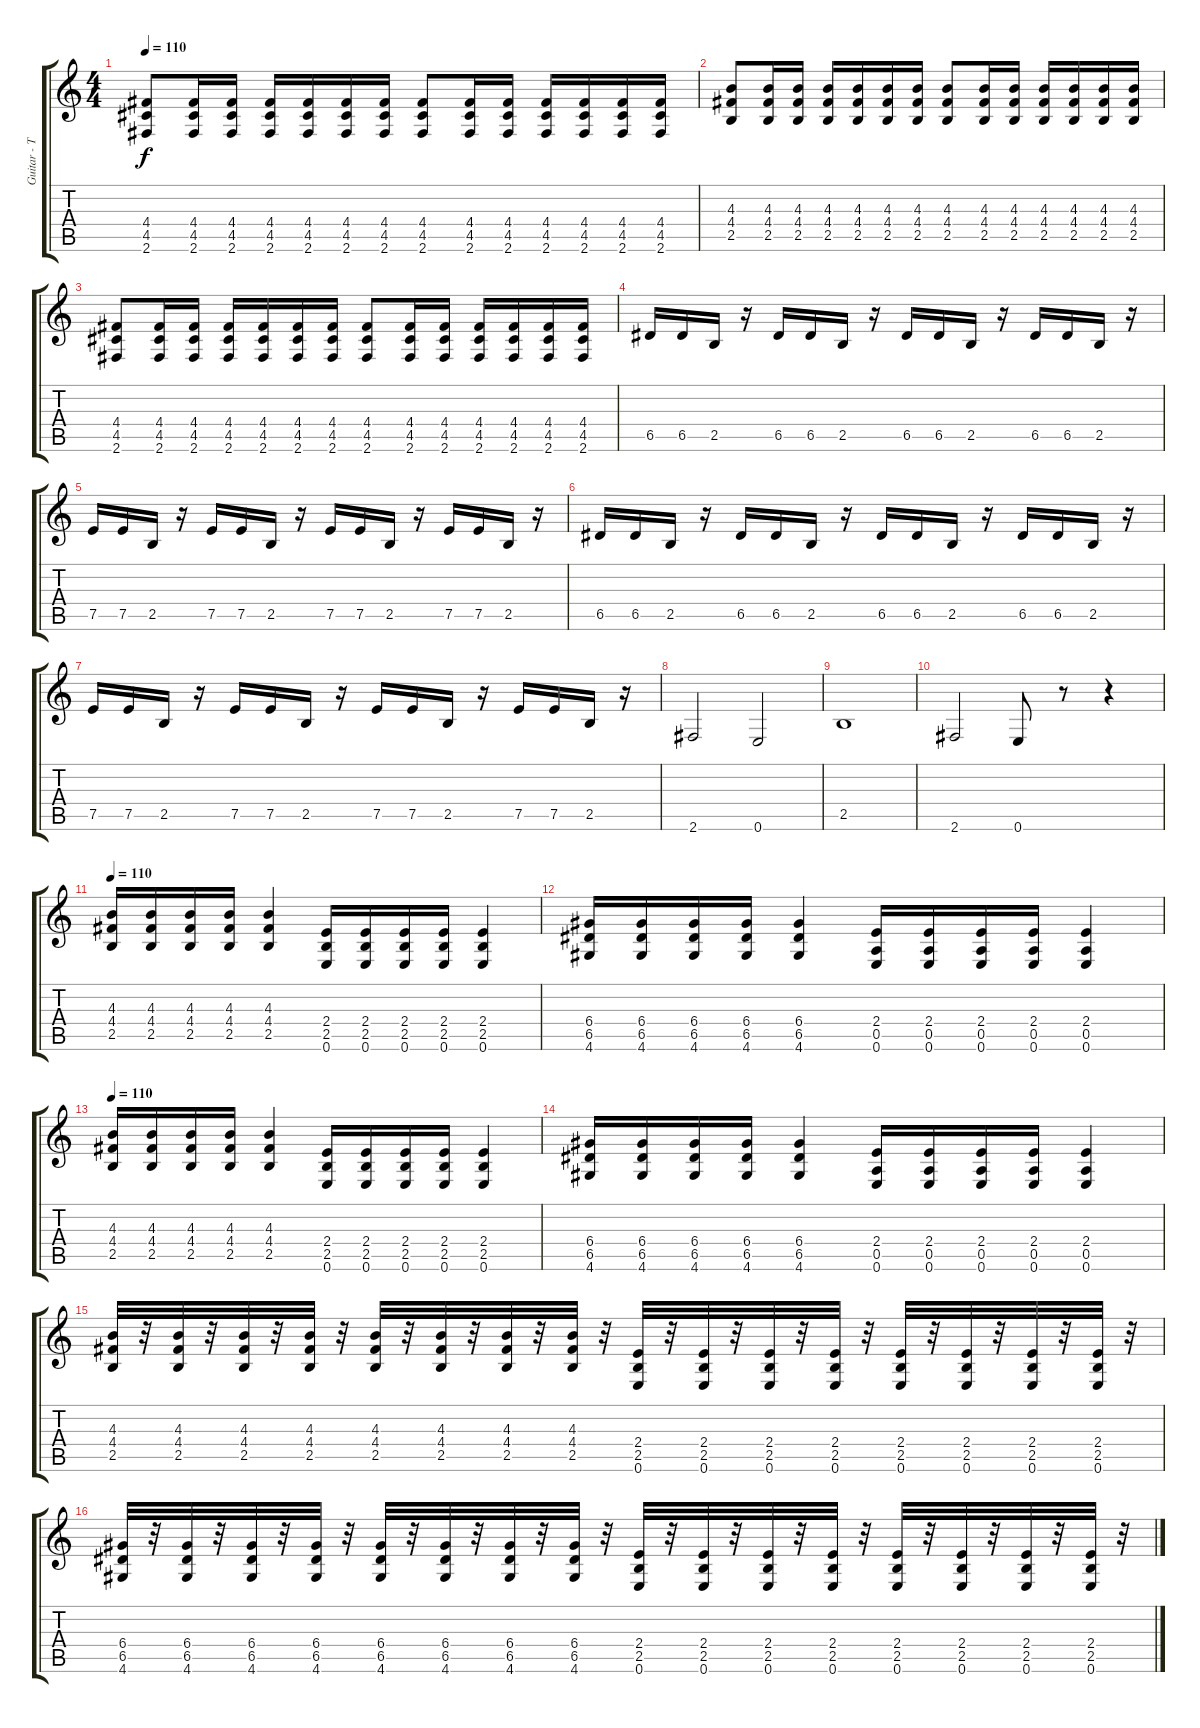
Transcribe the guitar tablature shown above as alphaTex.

\track ("Guitar - Tom Mattew Delonge" "Guitar - T") {instrument overdrivenguitar}
\staff {score tabs}
\tuning (E4 B3 G3 D3 A2 E2) {hide}
\ts (4 4)
\tempo 110
\clef g2
\ks c
(4.4 4.5 2.6).8{dy f} (4.4 4.5 2.6).16 (4.4 4.5 2.6).16 (4.4 4.5 2.6).16 (4.4 4.5 2.6).16 (4.4 4.5 2.6).16 (4.4 4.5 2.6).16 (4.4 4.5 2.6).8 (4.4 4.5 2.6).16 (4.4 4.5 2.6).16 (4.4 4.5 2.6).16 (4.4 4.5 2.6).16 (4.4 4.5 2.6).16 (4.4 4.5 2.6).16 |
(4.3 4.4 2.5).8 (4.3 4.4 2.5).16 (4.3 4.4 2.5).16 (4.3 4.4 2.5).16 (4.3 4.4 2.5).16 (4.3 4.4 2.5).16 (4.3 4.4 2.5).16 (4.3 4.4 2.5).8 (4.3 4.4 2.5).16 (4.3 4.4 2.5).16 (4.3 4.4 2.5).16 (4.3 4.4 2.5).16 (4.3 4.4 2.5).16 (4.3 4.4 2.5).16 |
(4.4 4.5 2.6).8 (4.4 4.5 2.6).16 (4.4 4.5 2.6).16 (4.4 4.5 2.6).16 (4.4 4.5 2.6).16 (4.4 4.5 2.6).16 (4.4 4.5 2.6).16 (4.4 4.5 2.6).8 (4.4 4.5 2.6).16 (4.4 4.5 2.6).16 (4.4 4.5 2.6).16 (4.4 4.5 2.6).16 (4.4 4.5 2.6).16 (4.4 4.5 2.6).16 |
6.5.16 6.5.16 2.5.16 r.16 6.5.16 6.5.16 2.5.16 r.16 6.5.16 6.5.16 2.5.16 r.16 6.5.16 6.5.16 2.5.16 r.16 |
7.5.16 7.5.16 2.5.16 r.16 7.5.16 7.5.16 2.5.16 r.16 7.5.16 7.5.16 2.5.16 r.16 7.5.16 7.5.16 2.5.16 r.16 |
6.5.16 6.5.16 2.5.16 r.16 6.5.16 6.5.16 2.5.16 r.16 6.5.16 6.5.16 2.5.16 r.16 6.5.16 6.5.16 2.5.16 r.16 |
7.5.16 7.5.16 2.5.16 r.16 7.5.16 7.5.16 2.5.16 r.16 7.5.16 7.5.16 2.5.16 r.16 7.5.16 7.5.16 2.5.16 r.16 |
2.6.2 0.6.2 |
2.5.1 |
2.6.2 0.6.8 r.8 r.4 |
\tempo 110
(4.3 4.4 2.5).16 (4.3 4.4 2.5).16 (4.3 4.4 2.5).16 (4.3 4.4 2.5).16 (4.3 4.4 2.5).4 (2.4 2.5 0.6).16 (2.4 2.5 0.6).16 (2.4 2.5 0.6).16 (2.4 2.5 0.6).16 (2.4 2.5 0.6).4 |
(6.4 6.5 4.6).16 (6.4 6.5 4.6).16 (6.4 6.5 4.6).16 (6.4 6.5 4.6).16 (6.4 6.5 4.6).4 (2.4 0.5 0.6).16 (2.4 0.5 0.6).16 (2.4 0.5 0.6).16 (2.4 0.5 0.6).16 (2.4 0.5 0.6).4 |
\tempo 110
(4.3 4.4 2.5).16 (4.3 4.4 2.5).16 (4.3 4.4 2.5).16 (4.3 4.4 2.5).16 (4.3 4.4 2.5).4 (2.4 2.5 0.6).16 (2.4 2.5 0.6).16 (2.4 2.5 0.6).16 (2.4 2.5 0.6).16 (2.4 2.5 0.6).4 |
(6.4 6.5 4.6).16 (6.4 6.5 4.6).16 (6.4 6.5 4.6).16 (6.4 6.5 4.6).16 (6.4 6.5 4.6).4 (2.4 0.5 0.6).16 (2.4 0.5 0.6).16 (2.4 0.5 0.6).16 (2.4 0.5 0.6).16 (2.4 0.5 0.6).4 |
(4.3 4.4 2.5).32 r.32 (4.3 4.4 2.5).32 r.32 (4.3 4.4 2.5).32 r.32 (4.3 4.4 2.5).32 r.32 (4.3 4.4 2.5).32 r.32 (4.3 4.4 2.5).32 r.32 (4.3 4.4 2.5).32 r.32 (4.3 4.4 2.5).32 r.32 (2.4 2.5 0.6).32 r.32 (2.4 2.5 0.6).32 r.32 (2.4 2.5 0.6).32 r.32 (2.4 2.5 0.6).32 r.32 (2.4 2.5 0.6).32 r.32 (2.4 2.5 0.6).32 r.32 (2.4 2.5 0.6).32 r.32 (2.4 2.5 0.6).32 r.32 |
(6.4 6.5 4.6).32 r.32 (6.4 6.5 4.6).32 r.32 (6.4 6.5 4.6).32 r.32 (6.4 6.5 4.6).32 r.32 (6.4 6.5 4.6).32 r.32 (6.4 6.5 4.6).32 r.32 (6.4 6.5 4.6).32 r.32 (6.4 6.5 4.6).32 r.32 (2.4 2.5 0.6).32 r.32 (2.4 2.5 0.6).32 r.32 (2.4 2.5 0.6).32 r.32 (2.4 2.5 0.6).32 r.32 (2.4 2.5 0.6).32 r.32 (2.4 2.5 0.6).32 r.32 (2.4 2.5 0.6).32 r.32 (2.4 2.5 0.6).32 r.32
